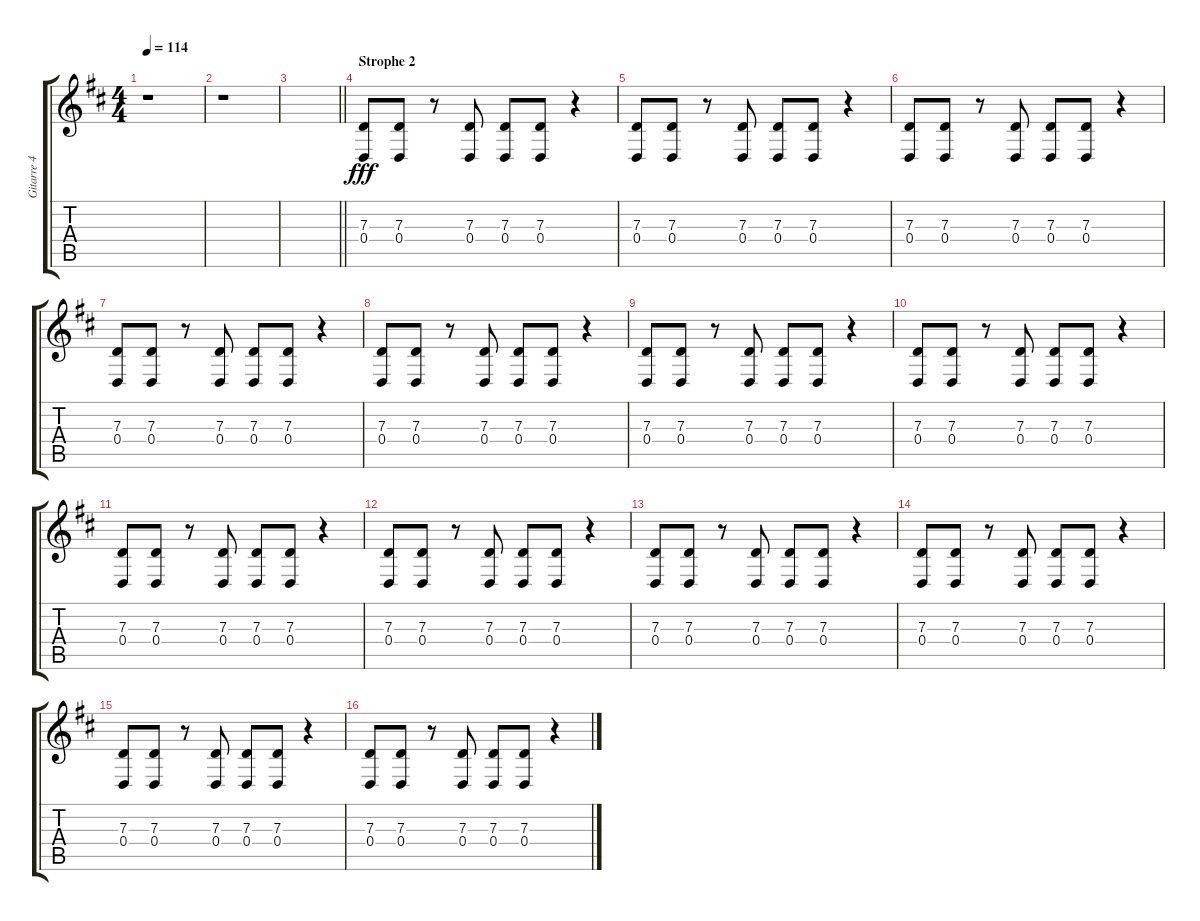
\track ("Gitarre 4 - Christian " "Gitarre 4 ") {instrument synthbrass1}
\staff {score tabs}
\tuning (E4 B3 G3 D3 A2 E2) {hide}
\ts (4 4)
\tempo 114
\clef g2
\ks d
r.1{dy fff} |
r.1 |
\barLineRight lightlight
|
\section ("" "Strophe 2")
(7.3 0.4).8 (7.3 0.4).8 r.8 (7.3 0.4).8 (7.3 0.4).8 (7.3 0.4).8 r.4 |
(7.3 0.4).8 (7.3 0.4).8 r.8 (7.3 0.4).8 (7.3 0.4).8 (7.3 0.4).8 r.4 |
(7.3 0.4).8 (7.3 0.4).8 r.8 (7.3 0.4).8 (7.3 0.4).8 (7.3 0.4).8 r.4 |
(7.3 0.4).8 (7.3 0.4).8 r.8 (7.3 0.4).8 (7.3 0.4).8 (7.3 0.4).8 r.4 |
(7.3 0.4).8 (7.3 0.4).8 r.8 (7.3 0.4).8 (7.3 0.4).8 (7.3 0.4).8 r.4 |
(7.3 0.4).8 (7.3 0.4).8 r.8 (7.3 0.4).8 (7.3 0.4).8 (7.3 0.4).8 r.4 |
(7.3 0.4).8 (7.3 0.4).8 r.8 (7.3 0.4).8 (7.3 0.4).8 (7.3 0.4).8 r.4 |
(7.3 0.4).8 (7.3 0.4).8 r.8 (7.3 0.4).8 (7.3 0.4).8 (7.3 0.4).8 r.4 |
(7.3 0.4).8 (7.3 0.4).8 r.8 (7.3 0.4).8 (7.3 0.4).8 (7.3 0.4).8 r.4 |
(7.3 0.4).8 (7.3 0.4).8 r.8 (7.3 0.4).8 (7.3 0.4).8 (7.3 0.4).8 r.4 |
(7.3 0.4).8 (7.3 0.4).8 r.8 (7.3 0.4).8 (7.3 0.4).8 (7.3 0.4).8 r.4 |
(7.3 0.4).8 (7.3 0.4).8 r.8 (7.3 0.4).8 (7.3 0.4).8 (7.3 0.4).8 r.4 |
(7.3 0.4).8 (7.3 0.4).8 r.8 (7.3 0.4).8 (7.3 0.4).8 (7.3 0.4).8 r.4
